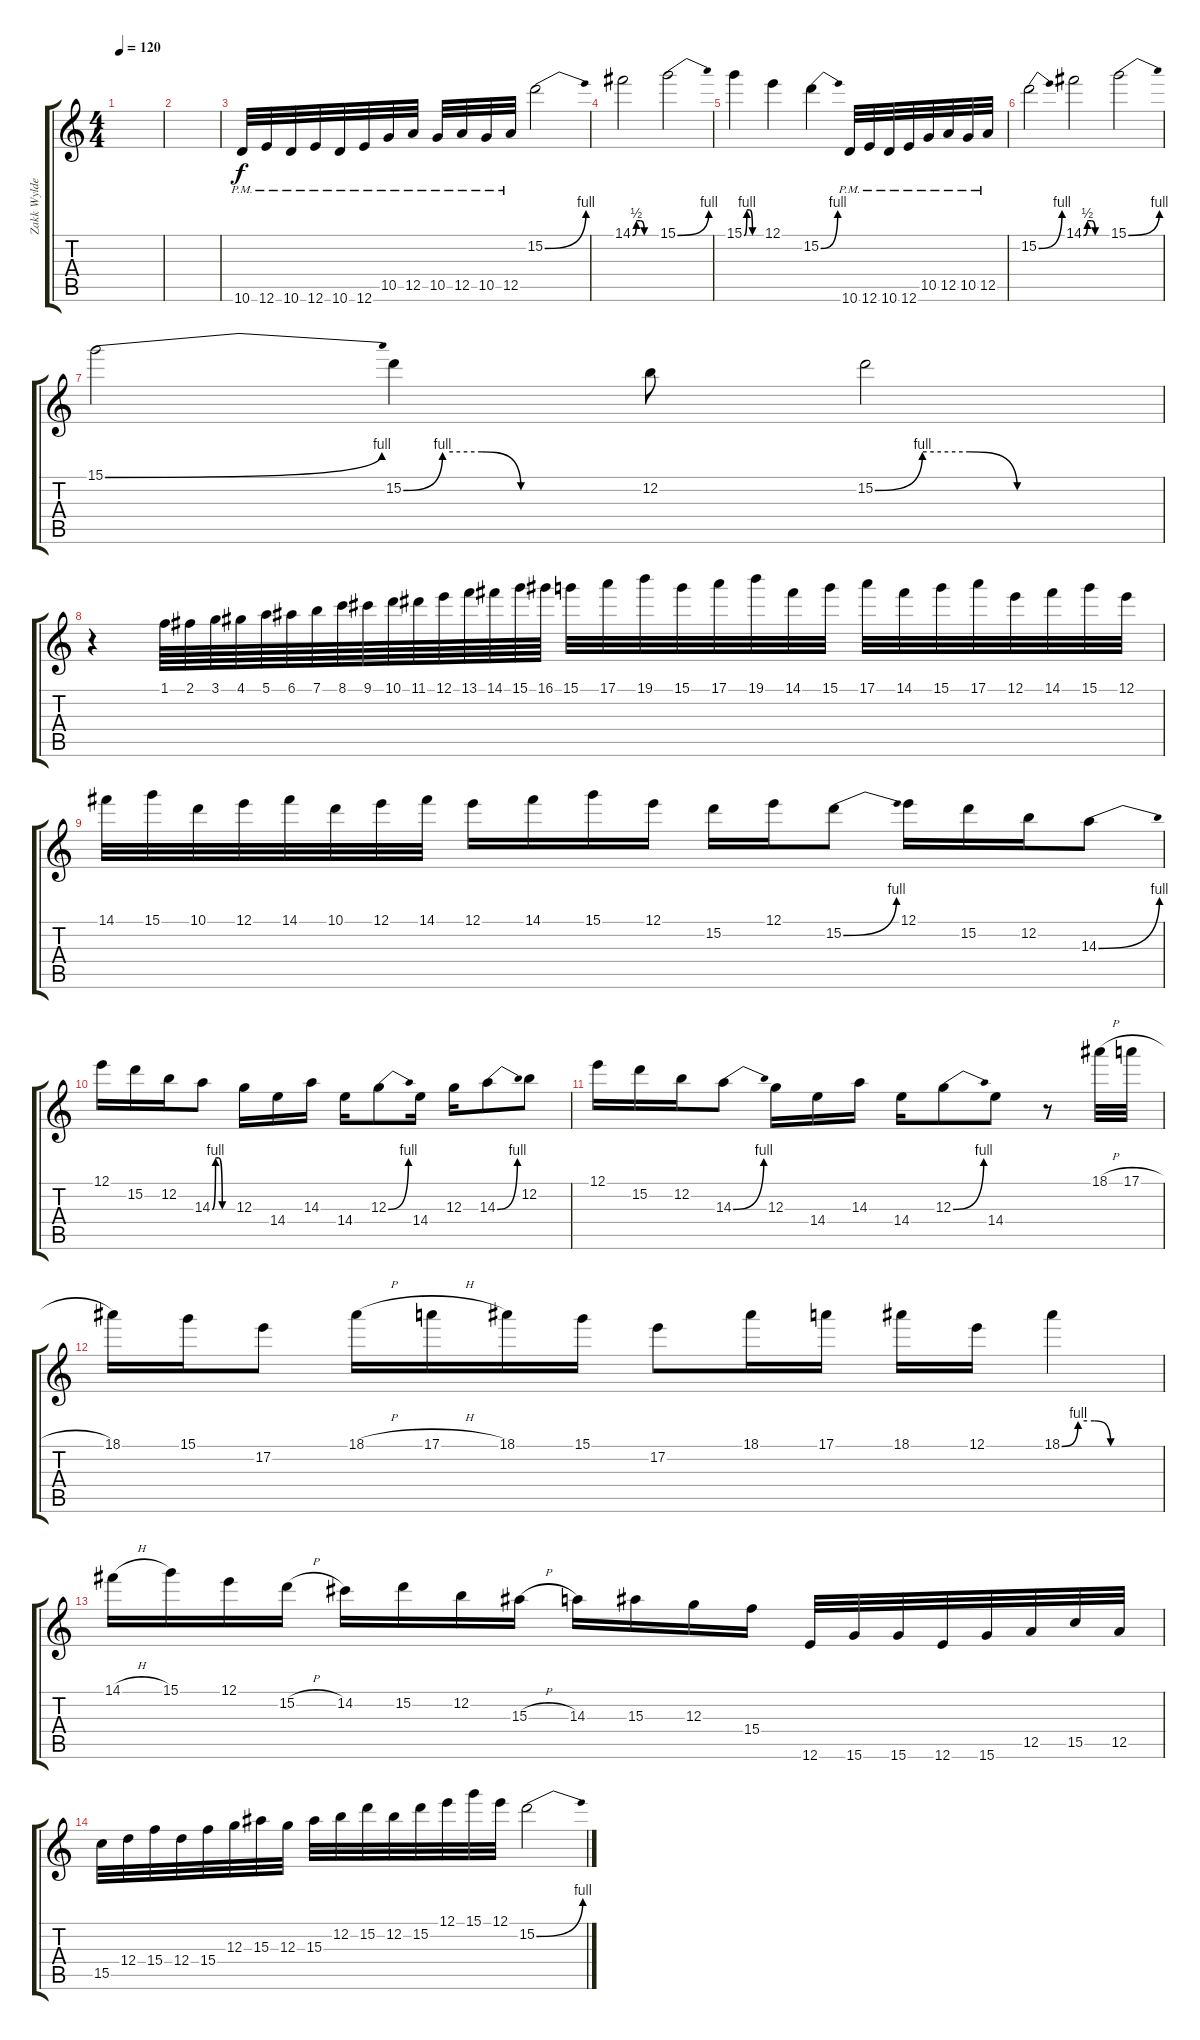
\track ("Zakk Wylde solo" "Zakk Wylde") {instrument distortionguitar}
\staff {score tabs}
\tuning (E4 B3 G3 D3 A2 E2) {hide}
\ts (4 4)
\tempo 120
\clef g2
\ks c
|
|
10.6{pm}.32 12.6{pm}.32 10.6{pm}.32 12.6{pm}.32 10.6{pm}.32 12.6{pm}.32 10.5{pm}.32 12.5{pm}.32 10.5{pm}.32 12.5{pm}.32 10.5{pm}.32 12.5{pm}.32 15.2{be (bend 0 0 60 4)}.2 |
14.1{be (custom 0 0 10 2 20 2 30 0 60 0)}.2 15.1{be (bend 0 0 60 4)}.2 |
15.1{be (custom 0 0 10 4 20 4 30 0 60 0)}.4 12.1.4 15.2{be (bend 0 0 60 4)}.4 10.6{pm}.32 12.6{pm}.32 10.6{pm}.32 12.6{pm}.32 10.5{pm}.32 12.5{pm}.32 10.5{pm}.32 12.5{pm}.32 |
15.2{be (bend 0 0 60 4)}.2 14.1{be (custom 0 0 10 2 20 2 30 0 60 0)}.2 15.1{be (bend 0 0 60 4)}.2 |
15.1{be (bend 0 0 60 4)}.2 15.2{be (custom 0 0 10 4 20 4 30 0 60 0)}.4 12.2.8 15.2{be (custom 0 0 10 4 20 4 30 0 60 0)}.2 |
r.4 1.1.64 2.1.64 3.1.64 4.1.64 5.1.64 6.1.64 7.1.64 8.1.64 9.1.64 10.1.64 11.1.64 12.1.64 13.1.64 14.1.64 15.1.64 16.1.64 15.1.32 17.1.32 19.1.32 15.1.32 17.1.32 19.1.32 14.1.32 15.1.32 17.1.32 14.1.32 15.1.32 17.1.32 12.1.32 14.1.32 15.1.32 12.1.32 |
14.1.32 15.1.32 10.1.32 12.1.32 14.1.32 10.1.32 12.1.32 14.1.32 12.1.16 14.1.16 15.1.16 12.1.16 15.2.16 12.1.16 15.2{be (bend 0 0 60 4)}.8 12.1.16 15.2.16 12.2.16 14.3{be (bend 0 0 60 4)}.8 |
12.1.16 15.2.16 12.2.16 14.3{be (custom 0 0 10 4 20 4 30 0 60 0)}.8 12.3.16 14.4.16 14.3.16 14.4.16 12.3{be (bend 0 0 60 4)}.8 14.4.16 12.3.16 14.3{be (bend 0 0 60 4)}.8 12.2.8 |
12.1.16 15.2.16 12.2.16 14.3{be (bend 0 0 60 4)}.8 12.3.16 14.4.16 14.3.16 14.4.16 12.3{be (bend 0 0 60 4)}.8 14.4.8 r.8 18.1{h}.32 17.1{h}.32 |
18.1.16 15.1.16 17.2.8 18.1{h}.16 17.1{h}.16 18.1.16 15.1.16 17.2.8 18.1.16 17.1.16 18.1.16 12.1.16 18.1{be (custom 0 0 10 4 20 4 30 0 60 0)}.4 |
14.1{h}.16 15.1.16 12.1.16 15.2{h}.16 14.2.16 15.2.16 12.2.16 15.3{h}.16 14.3.16 15.3.16 12.3.16 15.4.16 12.6.32 15.6.32 15.6.32 12.6.32 15.6.32 12.5.32 15.5.32 12.5.32 |
15.5.32 12.4.32 15.4.32 12.4.32 15.4.32 12.3.32 15.3.32 12.3.32 15.3.32 12.2.32 15.2.32 12.2.32 15.2.32 12.1.32 15.1.32 12.1.32 15.2{be (bend 0 0 60 4)}.2
